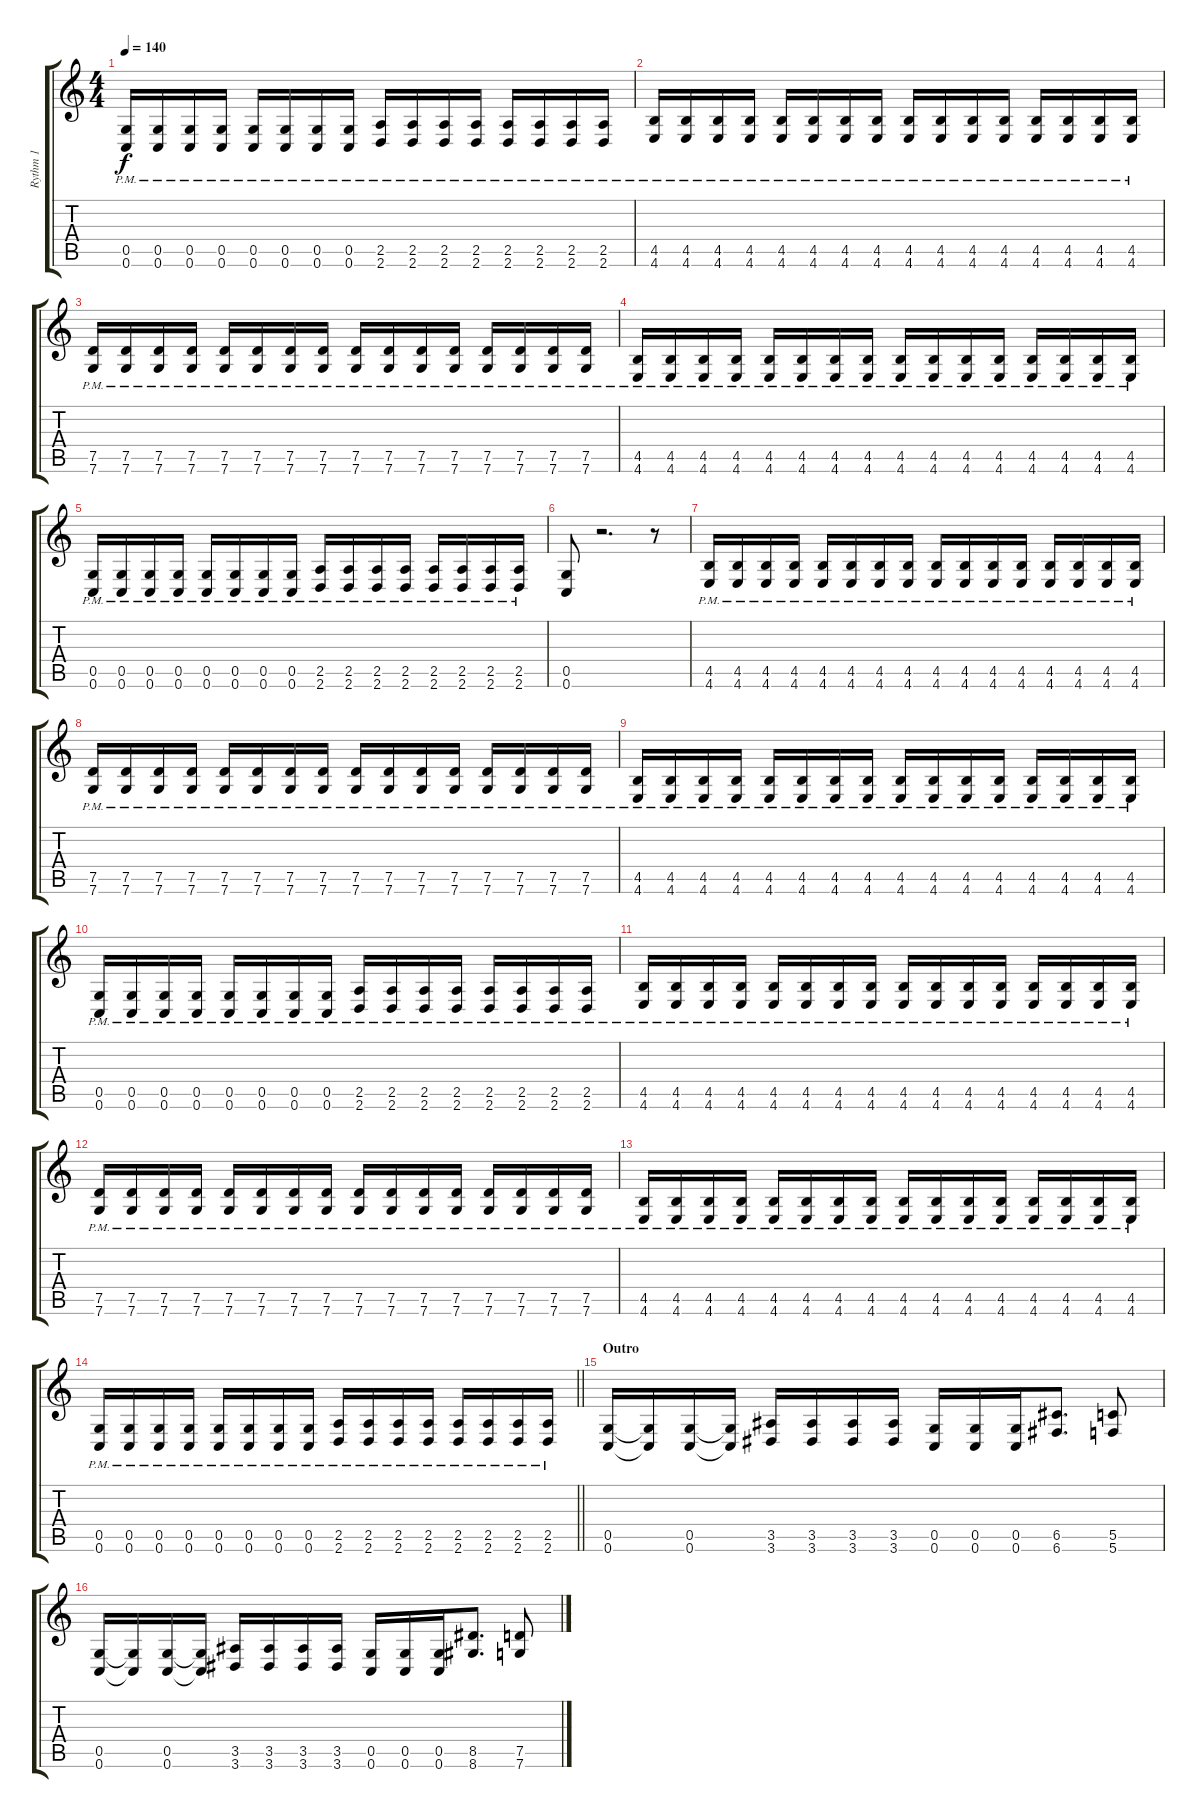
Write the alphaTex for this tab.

\track ("Rythm 1" "Rythm 1") {instrument distortionguitar}
\staff {score tabs}
\tuning (D4 A3 F3 C3 G2 C2) {hide}
\ts (4 4)
\tempo 140
\clef g2
\ks c
(0.5{pm} 0.6{pm}).16{dy f} (0.5{pm} 0.6{pm}).16 (0.5{pm} 0.6{pm}).16 (0.5{pm} 0.6{pm}).16 (0.5{pm} 0.6{pm}).16 (0.5{pm} 0.6{pm}).16 (0.5{pm} 0.6{pm}).16 (0.5{pm} 0.6{pm}).16 (2.5{pm} 2.6{pm}).16 (2.5{pm} 2.6{pm}).16 (2.5{pm} 2.6{pm}).16 (2.5{pm} 2.6{pm}).16 (2.5{pm} 2.6{pm}).16 (2.5{pm} 2.6{pm}).16 (2.5{pm} 2.6{pm}).16 (2.5{pm} 2.6{pm}).16 |
(4.5{pm} 4.6{pm}).16 (4.5{pm} 4.6{pm}).16 (4.5{pm} 4.6{pm}).16 (4.5{pm} 4.6{pm}).16 (4.5{pm} 4.6{pm}).16 (4.5{pm} 4.6{pm}).16 (4.5{pm} 4.6{pm}).16 (4.5{pm} 4.6{pm}).16 (4.5{pm} 4.6{pm}).16 (4.5{pm} 4.6{pm}).16 (4.5{pm} 4.6{pm}).16 (4.5{pm} 4.6{pm}).16 (4.5{pm} 4.6{pm}).16 (4.5{pm} 4.6{pm}).16 (4.5{pm} 4.6{pm}).16 (4.5{pm} 4.6{pm}).16 |
(7.5{pm} 7.6{pm}).16 (7.5{pm} 7.6{pm}).16 (7.5{pm} 7.6{pm}).16 (7.5{pm} 7.6{pm}).16 (7.5{pm} 7.6{pm}).16 (7.5{pm} 7.6{pm}).16 (7.5{pm} 7.6{pm}).16 (7.5{pm} 7.6{pm}).16 (7.5{pm} 7.6{pm}).16 (7.5{pm} 7.6{pm}).16 (7.5{pm} 7.6{pm}).16 (7.5{pm} 7.6{pm}).16 (7.5{pm} 7.6{pm}).16 (7.5{pm} 7.6{pm}).16 (7.5{pm} 7.6{pm}).16 (7.5{pm} 7.6{pm}).16 |
(4.5{pm} 4.6{pm}).16 (4.5{pm} 4.6{pm}).16 (4.5{pm} 4.6{pm}).16 (4.5{pm} 4.6{pm}).16 (4.5{pm} 4.6{pm}).16 (4.5{pm} 4.6{pm}).16 (4.5{pm} 4.6{pm}).16 (4.5{pm} 4.6{pm}).16 (4.5{pm} 4.6{pm}).16 (4.5{pm} 4.6{pm}).16 (4.5{pm} 4.6{pm}).16 (4.5{pm} 4.6{pm}).16 (4.5{pm} 4.6{pm}).16 (4.5{pm} 4.6{pm}).16 (4.5{pm} 4.6{pm}).16 (4.5{pm} 4.6{pm}).16 |
(0.5{pm} 0.6{pm}).16 (0.5{pm} 0.6{pm}).16 (0.5{pm} 0.6{pm}).16 (0.5{pm} 0.6{pm}).16 (0.5{pm} 0.6{pm}).16 (0.5{pm} 0.6{pm}).16 (0.5{pm} 0.6{pm}).16 (0.5{pm} 0.6{pm}).16 (2.5{pm} 2.6{pm}).16 (2.5{pm} 2.6{pm}).16 (2.5{pm} 2.6{pm}).16 (2.5{pm} 2.6{pm}).16 (2.5{pm} 2.6{pm}).16 (2.5{pm} 2.6{pm}).16 (2.5{pm} 2.6{pm}).16 (2.5{pm} 2.6{pm}).16 |
(0.5 0.6).8 r.2{d} r.8 |
(4.5{pm} 4.6{pm}).16 (4.5{pm} 4.6{pm}).16 (4.5{pm} 4.6{pm}).16 (4.5{pm} 4.6{pm}).16 (4.5{pm} 4.6{pm}).16 (4.5{pm} 4.6{pm}).16 (4.5{pm} 4.6{pm}).16 (4.5{pm} 4.6{pm}).16 (4.5{pm} 4.6{pm}).16 (4.5{pm} 4.6{pm}).16 (4.5{pm} 4.6{pm}).16 (4.5{pm} 4.6{pm}).16 (4.5{pm} 4.6{pm}).16 (4.5{pm} 4.6{pm}).16 (4.5{pm} 4.6{pm}).16 (4.5{pm} 4.6{pm}).16 |
(7.5{pm} 7.6{pm}).16 (7.5{pm} 7.6{pm}).16 (7.5{pm} 7.6{pm}).16 (7.5{pm} 7.6{pm}).16 (7.5{pm} 7.6{pm}).16 (7.5{pm} 7.6{pm}).16 (7.5{pm} 7.6{pm}).16 (7.5{pm} 7.6{pm}).16 (7.5{pm} 7.6{pm}).16 (7.5{pm} 7.6{pm}).16 (7.5{pm} 7.6{pm}).16 (7.5{pm} 7.6{pm}).16 (7.5{pm} 7.6{pm}).16 (7.5{pm} 7.6{pm}).16 (7.5{pm} 7.6{pm}).16 (7.5{pm} 7.6{pm}).16 |
(4.5{pm} 4.6{pm}).16 (4.5{pm} 4.6{pm}).16 (4.5{pm} 4.6{pm}).16 (4.5{pm} 4.6{pm}).16 (4.5{pm} 4.6{pm}).16 (4.5{pm} 4.6{pm}).16 (4.5{pm} 4.6{pm}).16 (4.5{pm} 4.6{pm}).16 (4.5{pm} 4.6{pm}).16 (4.5{pm} 4.6{pm}).16 (4.5{pm} 4.6{pm}).16 (4.5{pm} 4.6{pm}).16 (4.5{pm} 4.6{pm}).16 (4.5{pm} 4.6{pm}).16 (4.5{pm} 4.6{pm}).16 (4.5{pm} 4.6{pm}).16 |
(0.5{pm} 0.6{pm}).16 (0.5{pm} 0.6{pm}).16 (0.5{pm} 0.6{pm}).16 (0.5{pm} 0.6{pm}).16 (0.5{pm} 0.6{pm}).16 (0.5{pm} 0.6{pm}).16 (0.5{pm} 0.6{pm}).16 (0.5{pm} 0.6{pm}).16 (2.5{pm} 2.6{pm}).16 (2.5{pm} 2.6{pm}).16 (2.5{pm} 2.6{pm}).16 (2.5{pm} 2.6{pm}).16 (2.5{pm} 2.6{pm}).16 (2.5{pm} 2.6{pm}).16 (2.5{pm} 2.6{pm}).16 (2.5{pm} 2.6{pm}).16 |
(4.5{pm} 4.6{pm}).16 (4.5{pm} 4.6{pm}).16 (4.5{pm} 4.6{pm}).16 (4.5{pm} 4.6{pm}).16 (4.5{pm} 4.6{pm}).16 (4.5{pm} 4.6{pm}).16 (4.5{pm} 4.6{pm}).16 (4.5{pm} 4.6{pm}).16 (4.5{pm} 4.6{pm}).16 (4.5{pm} 4.6{pm}).16 (4.5{pm} 4.6{pm}).16 (4.5{pm} 4.6{pm}).16 (4.5{pm} 4.6{pm}).16 (4.5{pm} 4.6{pm}).16 (4.5{pm} 4.6{pm}).16 (4.5{pm} 4.6{pm}).16 |
(7.5{pm} 7.6{pm}).16 (7.5{pm} 7.6{pm}).16 (7.5{pm} 7.6{pm}).16 (7.5{pm} 7.6{pm}).16 (7.5{pm} 7.6{pm}).16 (7.5{pm} 7.6{pm}).16 (7.5{pm} 7.6{pm}).16 (7.5{pm} 7.6{pm}).16 (7.5{pm} 7.6{pm}).16 (7.5{pm} 7.6{pm}).16 (7.5{pm} 7.6{pm}).16 (7.5{pm} 7.6{pm}).16 (7.5{pm} 7.6{pm}).16 (7.5{pm} 7.6{pm}).16 (7.5{pm} 7.6{pm}).16 (7.5{pm} 7.6{pm}).16 |
(4.5{pm} 4.6{pm}).16 (4.5{pm} 4.6{pm}).16 (4.5{pm} 4.6{pm}).16 (4.5{pm} 4.6{pm}).16 (4.5{pm} 4.6{pm}).16 (4.5{pm} 4.6{pm}).16 (4.5{pm} 4.6{pm}).16 (4.5{pm} 4.6{pm}).16 (4.5{pm} 4.6{pm}).16 (4.5{pm} 4.6{pm}).16 (4.5{pm} 4.6{pm}).16 (4.5{pm} 4.6{pm}).16 (4.5{pm} 4.6{pm}).16 (4.5{pm} 4.6{pm}).16 (4.5{pm} 4.6{pm}).16 (4.5{pm} 4.6{pm}).16 |
\barLineRight lightlight
(0.5{pm} 0.6{pm}).16 (0.5{pm} 0.6{pm}).16 (0.5{pm} 0.6{pm}).16 (0.5{pm} 0.6{pm}).16 (0.5{pm} 0.6{pm}).16 (0.5{pm} 0.6{pm}).16 (0.5{pm} 0.6{pm}).16 (0.5{pm} 0.6{pm}).16 (2.5{pm} 2.6{pm}).16 (2.5{pm} 2.6{pm}).16 (2.5{pm} 2.6{pm}).16 (2.5{pm} 2.6{pm}).16 (2.5{pm} 2.6{pm}).16 (2.5{pm} 2.6{pm}).16 (2.5{pm} 2.6{pm}).16 (2.5{pm} 2.6{pm}).16 |
\section ("" "Outro")
(0.5 0.6).16 (0.5{t} 0.6{t}).16 (0.5 0.6).16 (0.5{t} 0.6{t}).16 (3.5 3.6).16 (3.5 3.6).16 (3.5 3.6).16 (3.5 3.6).16 (0.5 0.6).16 (0.5 0.6).16 (0.5 0.6).16 (6.5 6.6).8{d} (5.5 5.6).8 |
(0.5 0.6).16 (0.5{t} 0.6{t}).16 (0.5 0.6).16 (0.5{t} 0.6{t}).16 (3.5 3.6).16 (3.5 3.6).16 (3.5 3.6).16 (3.5 3.6).16 (0.5 0.6).16 (0.5 0.6).16 (0.5 0.6).16 (8.5 8.6).8{d} (7.5 7.6).8
